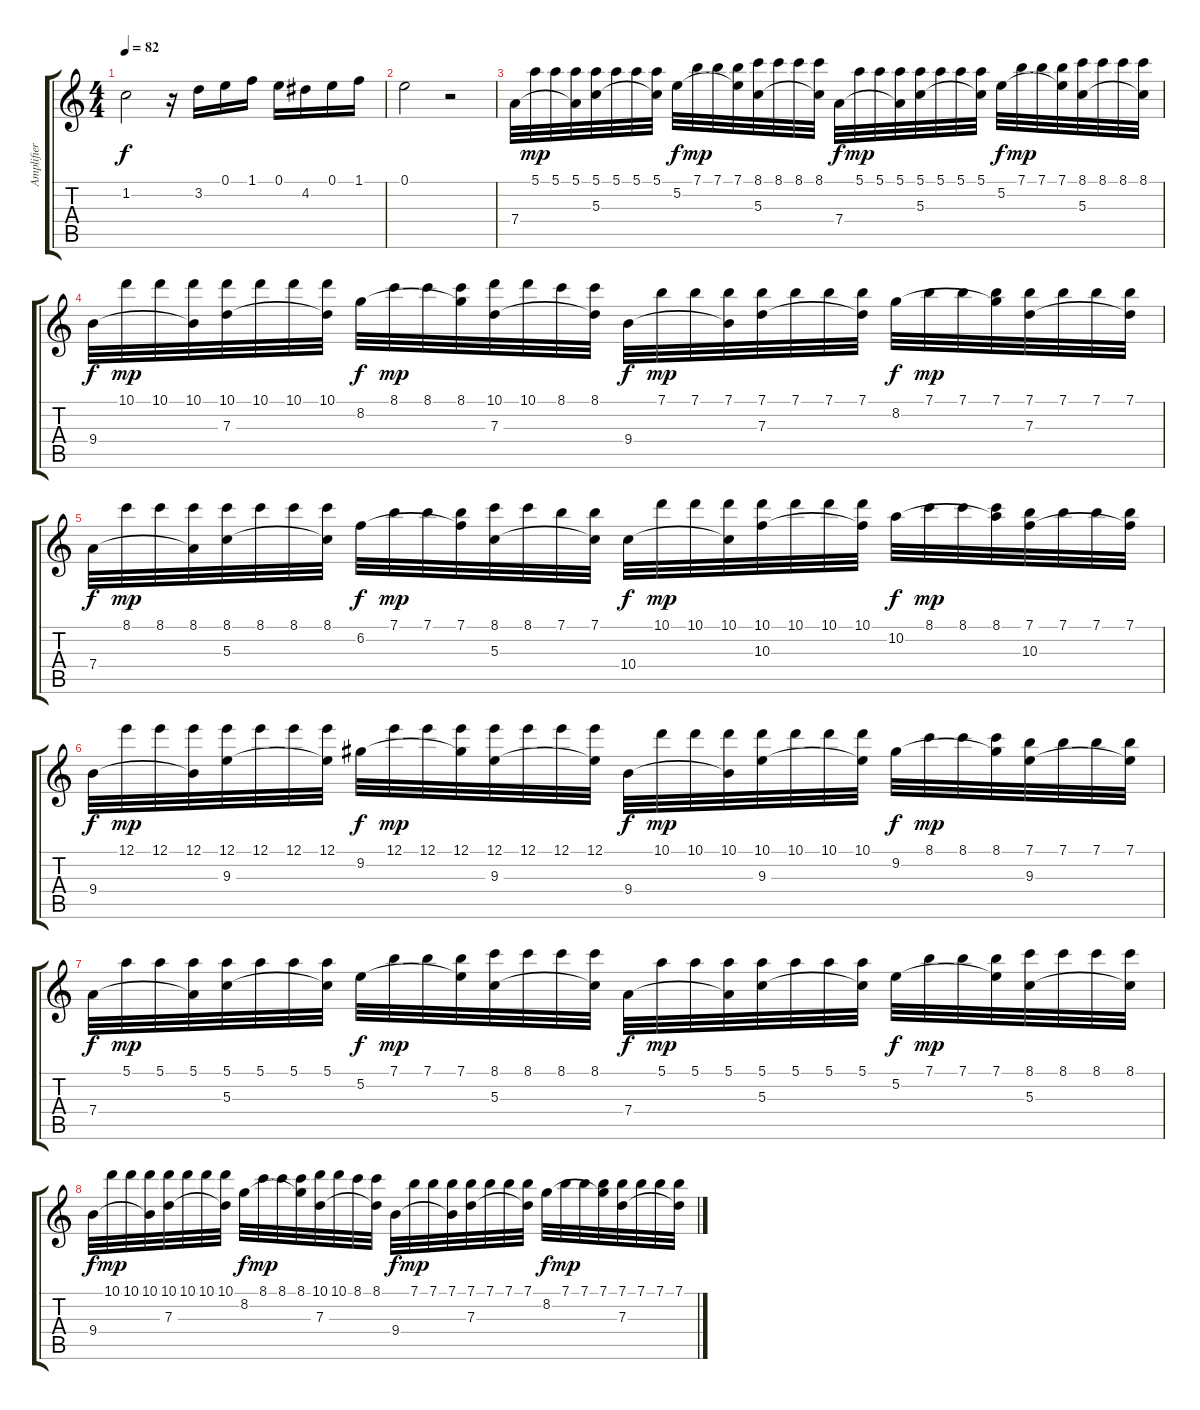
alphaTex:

\track ("Amplifier Overdub !!!" "Amplifier ") {instrument acousticguitarsteel}
\staff {score tabs}
\tuning (E4 B3 G3 D3 A2 E2) {hide}
\ts (4 4)
\tempo 82
\clef g2
\ks c
1.2.2{dy f} r.16 3.2.16 0.1.16 1.1.16 0.1.16 4.2.16 0.1.16 1.1.16 |
0.1.2 r.2 |
7.4.32 5.1.32{dy mp} 5.1.32 (5.1 7.4{t}).32 (5.1 5.3).32 5.1.32 5.1.32 (5.1 5.3{t}).32 5.2.32{dy f} 7.1.32{dy mp} 7.1.32 (7.1 5.2{t}).32 (8.1 5.3).32 8.1.32 8.1.32 (8.1 5.3{t}).32 7.4.32{dy f} 5.1.32{dy mp} 5.1.32 (5.1 7.4{t}).32 (5.1 5.3).32 5.1.32 5.1.32 (5.1 5.3{t}).32 5.2.32{dy f} 7.1.32{dy mp} 7.1.32 (7.1 5.2{t}).32 (8.1 5.3).32 8.1.32 8.1.32 (8.1 5.3{t}).32 |
9.4.32{dy f} 10.1.32{dy mp} 10.1.32 (10.1 9.4{t}).32 (10.1 7.3).32 10.1.32 10.1.32 (10.1 7.3{t}).32 8.2.32{dy f} 8.1.32{dy mp} 8.1.32 (8.1 8.2{t}).32 (10.1 7.3).32 10.1.32 8.1.32 (8.1 7.3{t}).32 9.4.32{dy f} 7.1.32{dy mp} 7.1.32 (7.1 9.4{t}).32 (7.1 7.3).32 7.1.32 7.1.32 (7.1 7.3{t}).32 8.2.32{dy f} 7.1.32{dy mp} 7.1.32 (7.1 8.2{t}).32 (7.1 7.3).32 7.1.32 7.1.32 (7.1 7.3{t}).32 |
7.4.32{dy f} 8.1.32{dy mp} 8.1.32 (8.1 7.4{t}).32 (8.1 5.3).32 8.1.32 8.1.32 (8.1 5.3{t}).32 6.2.32{dy f} 7.1.32{dy mp} 7.1.32 (7.1 6.2{t}).32 (8.1 5.3).32 8.1.32 7.1.32 (7.1 5.3{t}).32 10.4.32{dy f} 10.1.32{dy mp} 10.1.32 (10.1 10.4{t}).32 (10.1 10.3).32 10.1.32 10.1.32 (10.1 10.3{t}).32 10.2.32{dy f} 8.1.32{dy mp} 8.1.32 (8.1 10.2{t}).32 (7.1 10.3).32 7.1.32 7.1.32 (7.1 10.3{t}).32 |
9.4.32{dy f} 12.1.32{dy mp} 12.1.32 (12.1 9.4{t}).32 (12.1 9.3).32 12.1.32 12.1.32 (12.1 9.3{t}).32 9.2.32{dy f} 12.1.32{dy mp} 12.1.32 (12.1 9.2{t}).32 (12.1 9.3).32 12.1.32 12.1.32 (12.1 9.3{t}).32 9.4.32{dy f} 10.1.32{dy mp} 10.1.32 (10.1 9.4{t}).32 (10.1 9.3).32 10.1.32 10.1.32 (10.1 9.3{t}).32 9.2.32{dy f} 8.1.32{dy mp} 8.1.32 (8.1 9.2{t}).32 (7.1 9.3).32 7.1.32 7.1.32 (7.1 9.3{t}).32 |
7.4.32{dy f} 5.1.32{dy mp} 5.1.32 (5.1 7.4{t}).32 (5.1 5.3).32 5.1.32 5.1.32 (5.1 5.3{t}).32 5.2.32{dy f} 7.1.32{dy mp} 7.1.32 (7.1 5.2{t}).32 (8.1 5.3).32 8.1.32 8.1.32 (8.1 5.3{t}).32 7.4.32{dy f} 5.1.32{dy mp} 5.1.32 (5.1 7.4{t}).32 (5.1 5.3).32 5.1.32 5.1.32 (5.1 5.3{t}).32 5.2.32{dy f} 7.1.32{dy mp} 7.1.32 (7.1 5.2{t}).32 (8.1 5.3).32 8.1.32 8.1.32 (8.1 5.3{t}).32 |
9.4.32{dy f} 10.1.32{dy mp} 10.1.32 (10.1 9.4{t}).32 (10.1 7.3).32 10.1.32 10.1.32 (10.1 7.3{t}).32 8.2.32{dy f} 8.1.32{dy mp} 8.1.32 (8.1 8.2{t}).32 (10.1 7.3).32 10.1.32 8.1.32 (8.1 7.3{t}).32 9.4.32{dy f} 7.1.32{dy mp} 7.1.32 (7.1 9.4{t}).32 (7.1 7.3).32 7.1.32 7.1.32 (7.1 7.3{t}).32 8.2.32{dy f} 7.1.32{dy mp} 7.1.32 (7.1 8.2{t}).32 (7.1 7.3).32 7.1.32 7.1.32 (7.1 7.3{t}).32
